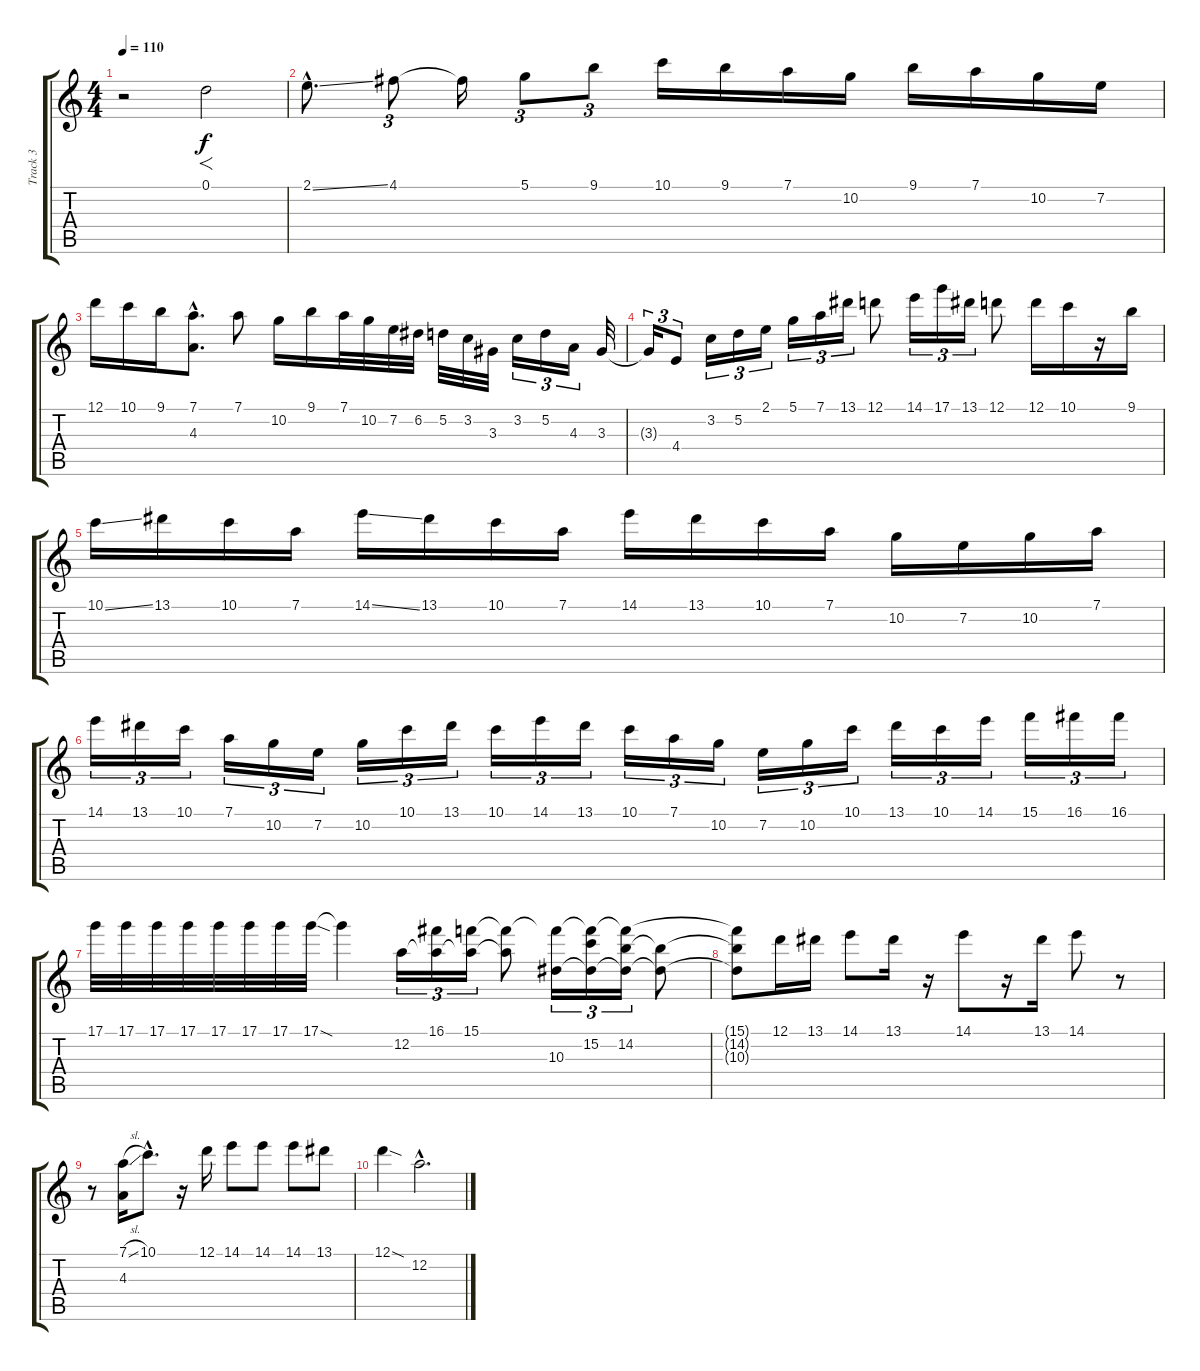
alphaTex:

\track ("Track 3" "Track 3") {instrument electricguitarjazz}
\staff {score tabs}
\tuning (D4 A3 F3 C3 G2 D2) {hide}
\ts (4 4)
\tempo 110
\clef g2
\ks c
r.2{dy mf} 0.1.2{f dy f} |
2.1{ss hac}.8{d} 4.1.8{tu (3 2)} 4.1{t}.16 5.1.8{tu (3 2)} 9.1.8{tu (3 2)} 10.1.16 9.1.16 7.1.16 10.2.16 9.1.16 7.1.16 10.2.16 7.2.16 |
12.1.16 10.1.16 9.1.16 (7.1{hac} 4.3{hac}).8{d} 7.1.8 10.2.16 9.1.16 7.1.32 10.2.32 7.2.32 6.2.32 5.2.32 3.2.32 3.3.32 3.2.16{tu (3 2)} 5.2.16{tu (3 2)} 4.3.16{tu (3 2)} 3.3.32 |
3.3{t}.16{tu (3 2)} 4.4.8{tu (3 2)} 3.2.16{tu (3 2)} 5.2.16{tu (3 2)} 2.1.16{tu (3 2)} 5.1.16{tu (3 2)} 7.1.16{tu (3 2)} 13.1.16{tu (3 2)} 12.1.8 14.1.16{tu (3 2)} 17.1.16{tu (3 2)} 13.1.16{tu (3 2)} 12.1.8 12.1.16 10.1.16 r.16 9.1.16 |
10.1{ss}.16 13.1.16 10.1.16 7.1.16 14.1{ss}.16 13.1.16 10.1.16 7.1.16 14.1.16 13.1.16 10.1.16 7.1.16 10.2.16 7.2.16 10.2.16 7.1.16 |
14.1.16{tu (3 2)} 13.1.16{tu (3 2)} 10.1.16{tu (3 2)} 7.1.16{tu (3 2)} 10.2.16{tu (3 2)} 7.2.16{tu (3 2)} 10.2.16{tu (3 2)} 10.1.16{tu (3 2)} 13.1.16{tu (3 2)} 10.1.16{tu (3 2)} 14.1.16{tu (3 2)} 13.1.16{tu (3 2)} 10.1.16{tu (3 2)} 7.1.16{tu (3 2)} 10.2.16{tu (3 2)} 7.2.16{tu (3 2)} 10.2.16{tu (3 2)} 10.1.16{tu (3 2)} 13.1.16{tu (3 2)} 10.1.16{tu (3 2)} 14.1.16{tu (3 2)} 15.1.16{tu (3 2)} 16.1.16{tu (3 2)} 16.1.16{tu (3 2)} |
17.1.32 17.1.32 17.1.32 17.1.32 17.1.32 17.1.32 17.1.32 17.1{sod}.32 17.1{t}.4 12.2.16{tu (3 2)} (16.1 12.2{t}).16{tu (3 2)} (15.1 12.2{t}).16{tu (3 2)} (15.1{t} 12.2{t}).8 (15.1{t} 10.3).16{tu (3 2)} (15.1{t} 15.2 10.3{t}).16{tu (3 2)} (15.1{t} 14.2 10.3{t}).16{tu (3 2)} (14.2{t} 10.3{t}).8 |
(15.1{t} 14.2{t} 10.3{t}).8 12.1.16 13.1.16 14.1.8 13.1.16 r.16 14.1.8 r.16 13.1.16 14.1.8 r.8 |
r.8 (7.1{sl} 4.3).16 10.1{hac}.8{d} r.16 12.1.16 14.1.8 14.1.8 14.1.8 13.1.8 |
12.1{sod}.4 12.2{hac}.2{d}
